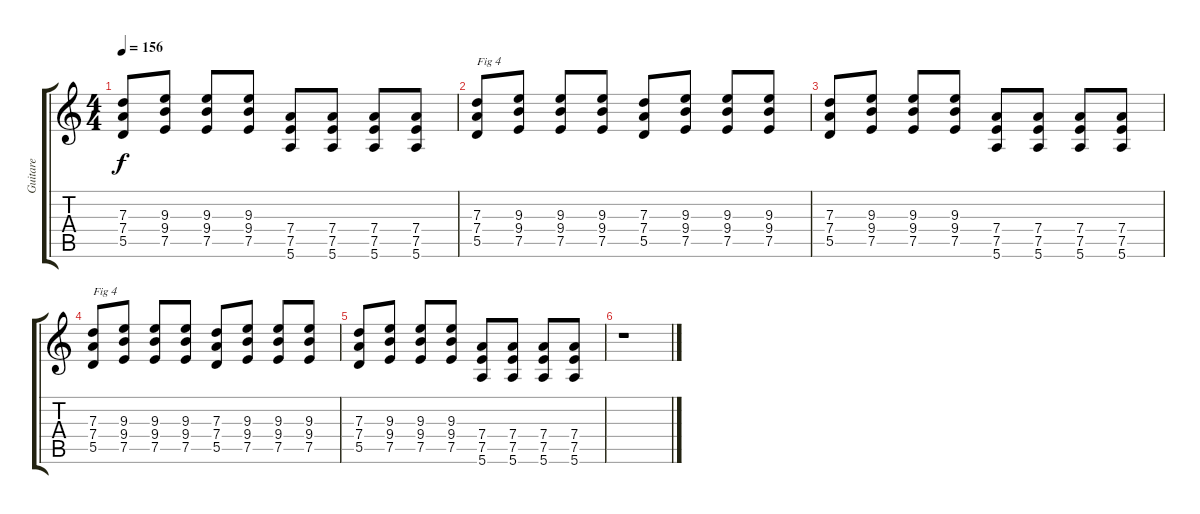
\track ("Guitare " "Guitare ") {instrument distortionguitar}
\staff {score tabs}
\tuning (E4 B3 G3 D3 A2 E2) {hide}
\ts (4 4)
\tempo 156
\clef g2
\ks c
(7.3 7.4 5.5).8{dy f} (9.3 9.4 7.5).8 (9.3 9.4 7.5).8 (9.3 9.4 7.5).8 (7.4 7.5 5.6).8 (7.4 7.5 5.6).8 (7.4 7.5 5.6).8 (7.4 7.5 5.6).8 |
(7.3 7.4 5.5).8{txt "Fig 4"} (9.3 9.4 7.5).8 (9.3 9.4 7.5).8 (9.3 9.4 7.5).8 (7.3 7.4 5.5).8 (9.3 9.4 7.5).8 (9.3 9.4 7.5).8 (9.3 9.4 7.5).8 |
(7.3 7.4 5.5).8 (9.3 9.4 7.5).8 (9.3 9.4 7.5).8 (9.3 9.4 7.5).8 (7.4 7.5 5.6).8 (7.4 7.5 5.6).8 (7.4 7.5 5.6).8 (7.4 7.5 5.6).8 |
(7.3 7.4 5.5).8{txt "Fig 4"} (9.3 9.4 7.5).8 (9.3 9.4 7.5).8 (9.3 9.4 7.5).8 (7.3 7.4 5.5).8 (9.3 9.4 7.5).8 (9.3 9.4 7.5).8 (9.3 9.4 7.5).8 |
(7.3 7.4 5.5).8 (9.3 9.4 7.5).8 (9.3 9.4 7.5).8 (9.3 9.4 7.5).8 (7.4 7.5 5.6).8 (7.4 7.5 5.6).8 (7.4 7.5 5.6).8 (7.4 7.5 5.6).8 |
r.1
